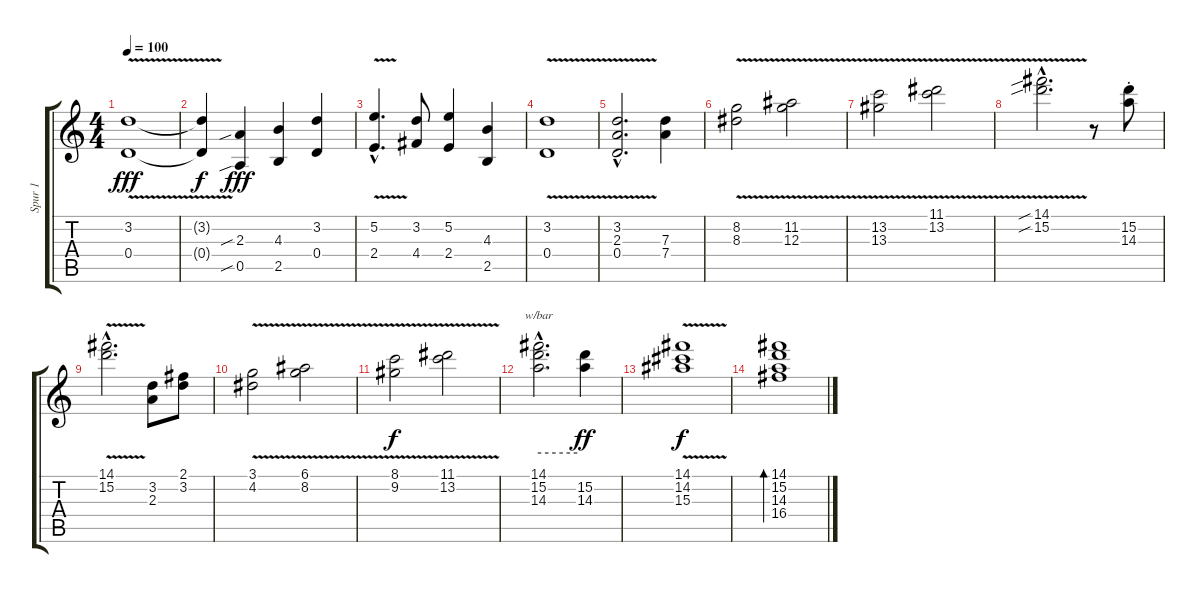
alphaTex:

\track ("Spur 1" "Spur 1") {instrument electricguitarjazz}
\staff {score tabs}
\tuning (E4 B3 G3 D3 A2 E2) {hide}
\ts (4 4)
\tempo 100
\clef g2
\ks c
(3.2{v} 0.4{v}).1{dy fff} |
(3.2{t} 0.4{t}).4{dy f instrument acousticguitarnylon} (2.3{sib} 0.5{sib}).4{dy fff} (4.3 2.5).4 (3.2 0.4).4 |
(5.2{hac} 2.4{v hac}).4{d} (3.2 4.4).8 (5.2 2.4).4 (4.3 2.5).4 |
(3.2{v} 0.4{v}).1 |
(3.2{hac} 2.3{hac} 0.4{v hac}).2{d} (7.3 7.4).4 |
(8.2{v} 8.3{v}).2 (11.2{v} 12.3{v}).2 |
(13.2{v} 13.3{v}).2 (11.1{v} 13.2{v}).2 |
(14.1{v sib hac} 15.2{sib hac}).2{d} r.8 (15.2{st} 14.3{st}).8 |
(14.1{v hac} 15.2{v hac}).2{d} (3.2 2.3).8 (2.1 3.2).8 |
(3.1{v} 4.2{v}).2 (6.1{v} 8.2{v}).2 |
(8.1{v} 9.2{v}).2{dy f} (11.1{v} 13.2{v}).2 |
(14.1{hac} 15.2{hac} 14.3{hac}).2{d tbe (hold default 0 0 60 0)} (15.2 14.3).4{dy ff} |
(14.1{v} 14.2{v} 15.3{v}).1{dy f} |
(14.1 15.2 14.3 16.4).1{bd 240}
